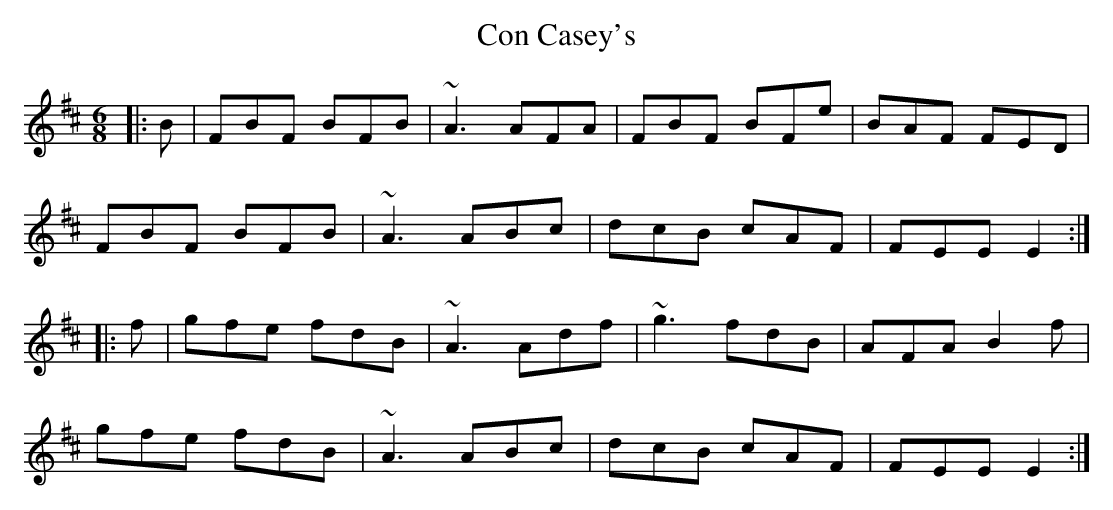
X:1
T: Con Casey's
M: 6/8
L: 1/8
K:Bmin
|: B | FBF BFB | ~A3 AFA | FBF BFe | BAF FED |
FBF BFB |~A3 ABc | dcB cAF | FEE E2 :|
|: f | gfe fdB | ~A3 Adf |~g3 fdB | AFA B2f |
gfe fdB | ~A3 ABc | dcB cAF | FEE E2:|
